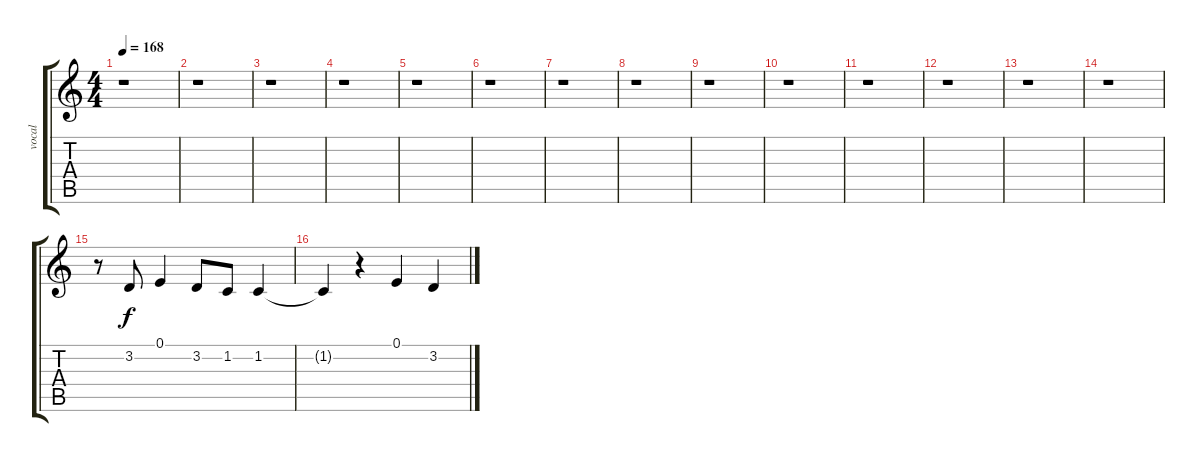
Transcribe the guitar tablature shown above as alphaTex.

\track ("vocal" "vocal") {instrument acousticgrandpiano}
\staff {score tabs}
\tuning (E4 B3 G3 D3 A2 E2) {hide}
\ts (4 4)
\tempo 168
\clef g2
\ks c
r.1{dy f} |
r.1 |
r.1 |
r.1 |
r.1 |
r.1 |
r.1 |
r.1 |
r.1 |
r.1 |
r.1 |
r.1 |
r.1 |
r.1 |
r.8 3.2.8 0.1.4 3.2.8 1.2.8 1.2.4 |
1.2{t}.4 r.4 0.1.4 3.2.4
